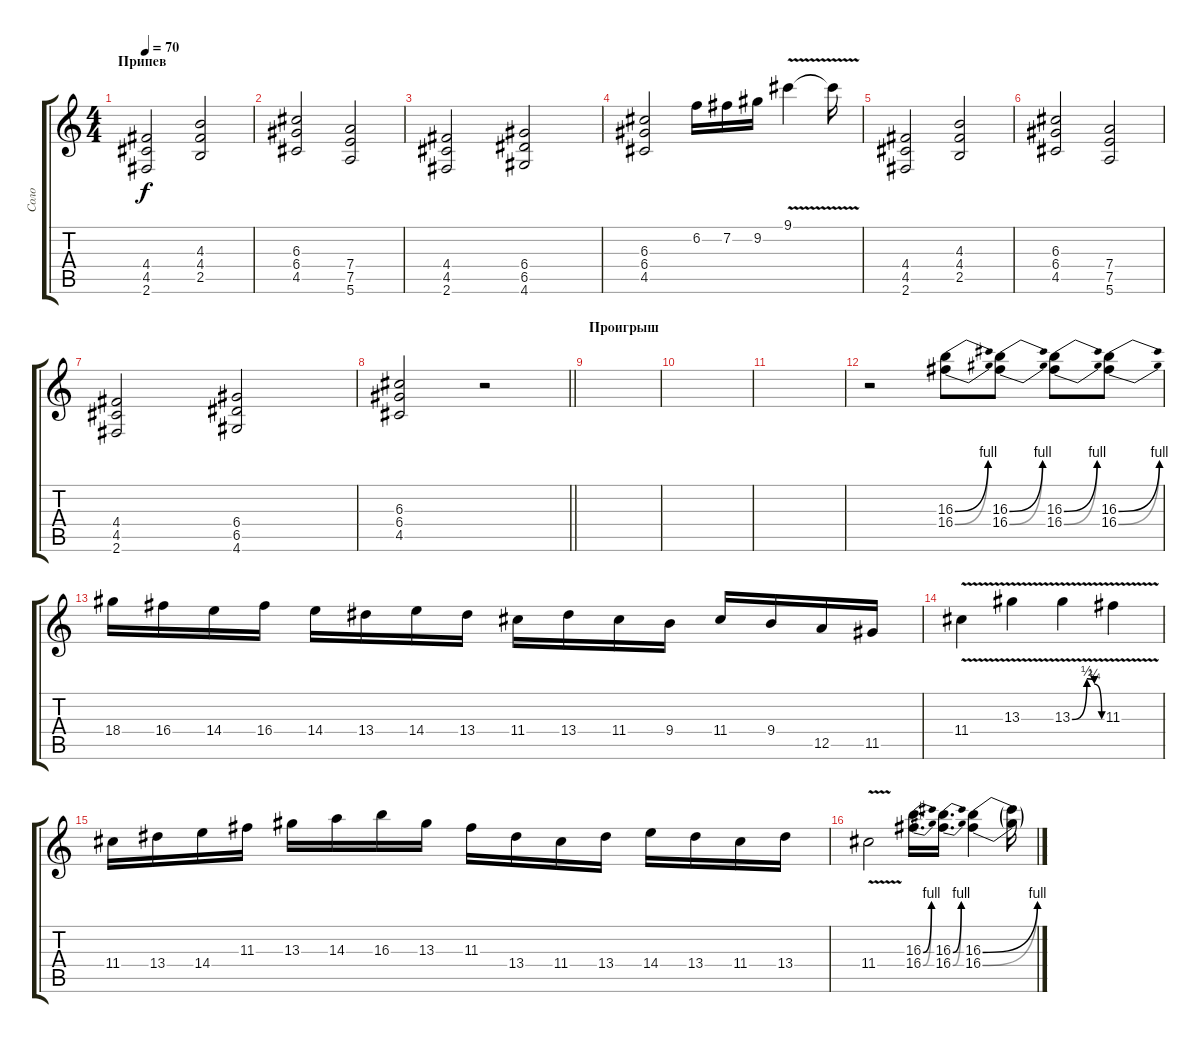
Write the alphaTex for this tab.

\track ("Соло" "Соло") {instrument distortionguitar}
\staff {score tabs}
\tuning (E4 B3 G3 D3 A2 E2) {hide}
\ts (4 4)
\section ("" "Припев")
\tempo 70
\clef g2
\ks c
(4.4 4.5 2.6).2{dy f} (4.3 4.4 2.5).2 |
(6.3 6.4 4.5).2 (7.4 7.5 5.6).2 |
(4.4 4.5 2.6).2 (6.4 6.5 4.6).2 |
(6.3 6.4 4.5).2 6.2.16 7.2.16 9.2.16 9.1{v}.4 9.1{t}.16 |
(4.4 4.5 2.6).2 (4.3 4.4 2.5).2 |
(6.3 6.4 4.5).2 (7.4 7.5 5.6).2 |
(4.4 4.5 2.6).2 (6.4 6.5 4.6).2 |
\barLineRight lightlight
(6.3 6.4 4.5).2 r.2 |
\section ("" "Проигрыш")
|
|
|
r.2 (16.3{be (bend 0 0 60 4)} 16.4{be (bend 0 0 60 4)}).8 (16.3{be (bend 0 0 60 4)} 16.4{be (bend 0 0 60 4)}).8 (16.3{be (bend 0 0 60 4)} 16.4{be (bend 0 0 60 4)}).8 (16.3{be (bend 0 0 60 4)} 16.4{be (bend 0 0 60 4)}).8 |
18.4.16 16.4.16 14.4.16 16.4.16 14.4.16 13.4.16 14.4.16 13.4.16 11.4.16 13.4.16 11.4.16 9.4.16 11.4.16 9.4.16 12.5.16 11.5.16 |
11.4{v}.4 13.3{v}.4 13.3{be (custom 0 0 30 2 45 1 60 0) v}.4 11.3{v}.4 |
11.4.16 13.4.16 14.4.16 11.3.16 13.3.16 14.3.16 16.3.16 13.3.16 11.3.16 13.4.16 11.4.16 13.4.16 14.4.16 13.4.16 11.4.16 13.4.16 |
11.4{v}.2 (16.3{be (bend 0 0 60 4)} 16.4{be (bend 0 0 60 4)}).16{d} (16.3{be (bend 0 0 60 4)} 16.4{be (bend 0 0 60 4)}).16{d} (16.3{be (bend 0 0 60 4)} 16.4{be (bend 0 0 60 4)}).4 (16.3{t} 16.4{t}).16
